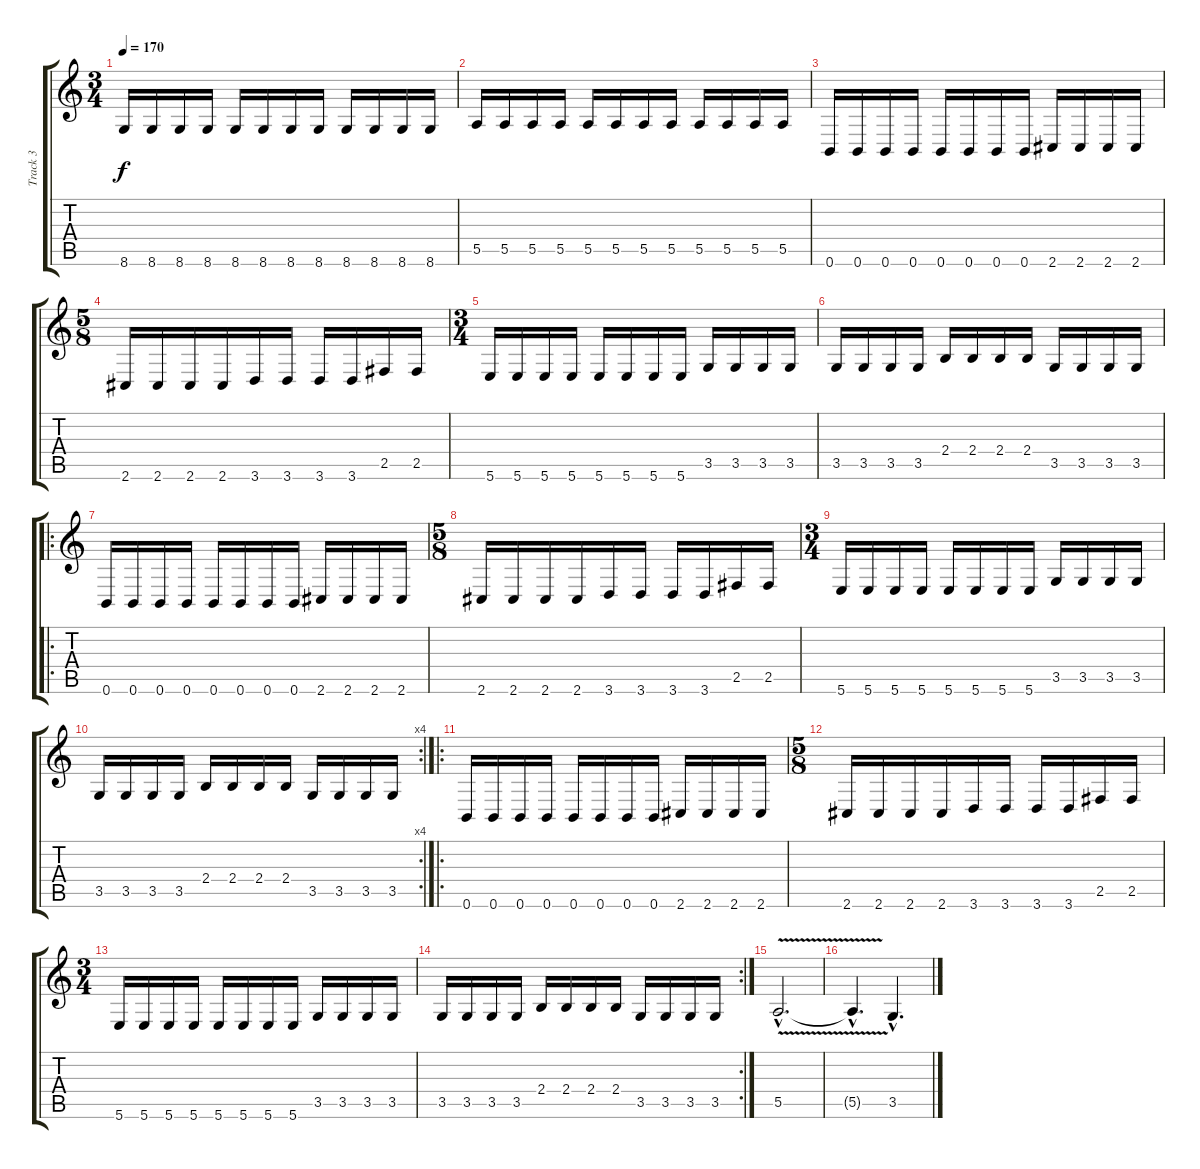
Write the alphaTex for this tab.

\track ("Track 3" "Track 3") {instrument overdrivenguitar}
\staff {score tabs}
\tuning (B3 Gb3 D3 A2 E2 B1) {hide}
\ts (3 4)
\tempo 170
\clef g2
\ks c
8.6.16{dy f} 8.6.16 8.6.16 8.6.16 8.6.16 8.6.16 8.6.16 8.6.16 8.6.16 8.6.16 8.6.16 8.6.16 |
5.5.16 5.5.16 5.5.16 5.5.16 5.5.16 5.5.16 5.5.16 5.5.16 5.5.16 5.5.16 5.5.16 5.5.16 |
0.6.16 0.6.16 0.6.16 0.6.16 0.6.16 0.6.16 0.6.16 0.6.16 2.6.16 2.6.16 2.6.16 2.6.16 |
\ts (5 8)
2.6.16 2.6.16 2.6.16 2.6.16 3.6.16 3.6.16 3.6.16 3.6.16 2.5.16 2.5.16 |
\ts (3 4)
5.6.16 5.6.16 5.6.16 5.6.16 5.6.16 5.6.16 5.6.16 5.6.16 3.5.16 3.5.16 3.5.16 3.5.16 |
3.5.16 3.5.16 3.5.16 3.5.16 2.4.16 2.4.16 2.4.16 2.4.16 3.5.16 3.5.16 3.5.16 3.5.16 |
\ro
0.6.16 0.6.16 0.6.16 0.6.16 0.6.16 0.6.16 0.6.16 0.6.16 2.6.16 2.6.16 2.6.16 2.6.16 |
\ts (5 8)
2.6.16 2.6.16 2.6.16 2.6.16 3.6.16 3.6.16 3.6.16 3.6.16 2.5.16 2.5.16 |
\ts (3 4)
5.6.16 5.6.16 5.6.16 5.6.16 5.6.16 5.6.16 5.6.16 5.6.16 3.5.16 3.5.16 3.5.16 3.5.16 |
\rc 4
3.5.16 3.5.16 3.5.16 3.5.16 2.4.16 2.4.16 2.4.16 2.4.16 3.5.16 3.5.16 3.5.16 3.5.16 |
\ro
0.6.16 0.6.16 0.6.16 0.6.16 0.6.16 0.6.16 0.6.16 0.6.16 2.6.16 2.6.16 2.6.16 2.6.16 |
\ts (5 8)
2.6.16 2.6.16 2.6.16 2.6.16 3.6.16 3.6.16 3.6.16 3.6.16 2.5.16 2.5.16 |
\ts (3 4)
5.6.16 5.6.16 5.6.16 5.6.16 5.6.16 5.6.16 5.6.16 5.6.16 3.5.16 3.5.16 3.5.16 3.5.16 |
\rc 2
3.5.16 3.5.16 3.5.16 3.5.16 2.4.16 2.4.16 2.4.16 2.4.16 3.5.16 3.5.16 3.5.16 3.5.16 |
5.5{v hac}.2{d} |
5.5{hac t}.4{d} 3.5{hac}.4{d}
